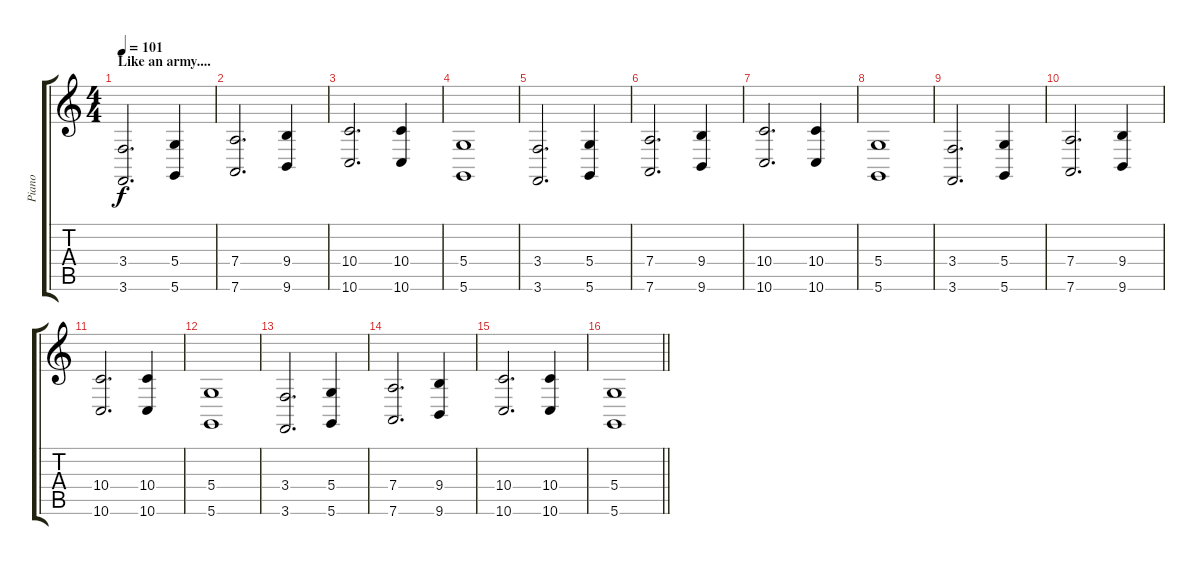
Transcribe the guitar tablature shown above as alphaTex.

\track ("Piano" "Piano") {instrument electricgrandpiano}
\staff {score tabs}
\tuning (E4 B3 G3 D3 A2 D2) {hide}
\ts (4 4)
\section ("" "Like an army....")
\tempo 101
\clef g2
\ks c
(3.4 3.6).2{d dy f} (5.4 5.6).4 |
(7.4 7.6).2{d} (9.4 9.6).4 |
(10.4 10.6).2{d} (10.4 10.6).4 |
(5.4 5.6).1 |
(3.4 3.6).2{d} (5.4 5.6).4 |
(7.4 7.6).2{d} (9.4 9.6).4 |
(10.4 10.6).2{d} (10.4 10.6).4 |
(5.4 5.6).1 |
(3.4 3.6).2{d} (5.4 5.6).4 |
(7.4 7.6).2{d} (9.4 9.6).4 |
(10.4 10.6).2{d} (10.4 10.6).4 |
(5.4 5.6).1 |
(3.4 3.6).2{d} (5.4 5.6).4 |
(7.4 7.6).2{d} (9.4 9.6).4 |
(10.4 10.6).2{d} (10.4 10.6).4 |
\barLineRight lightlight
(5.4 5.6).1
